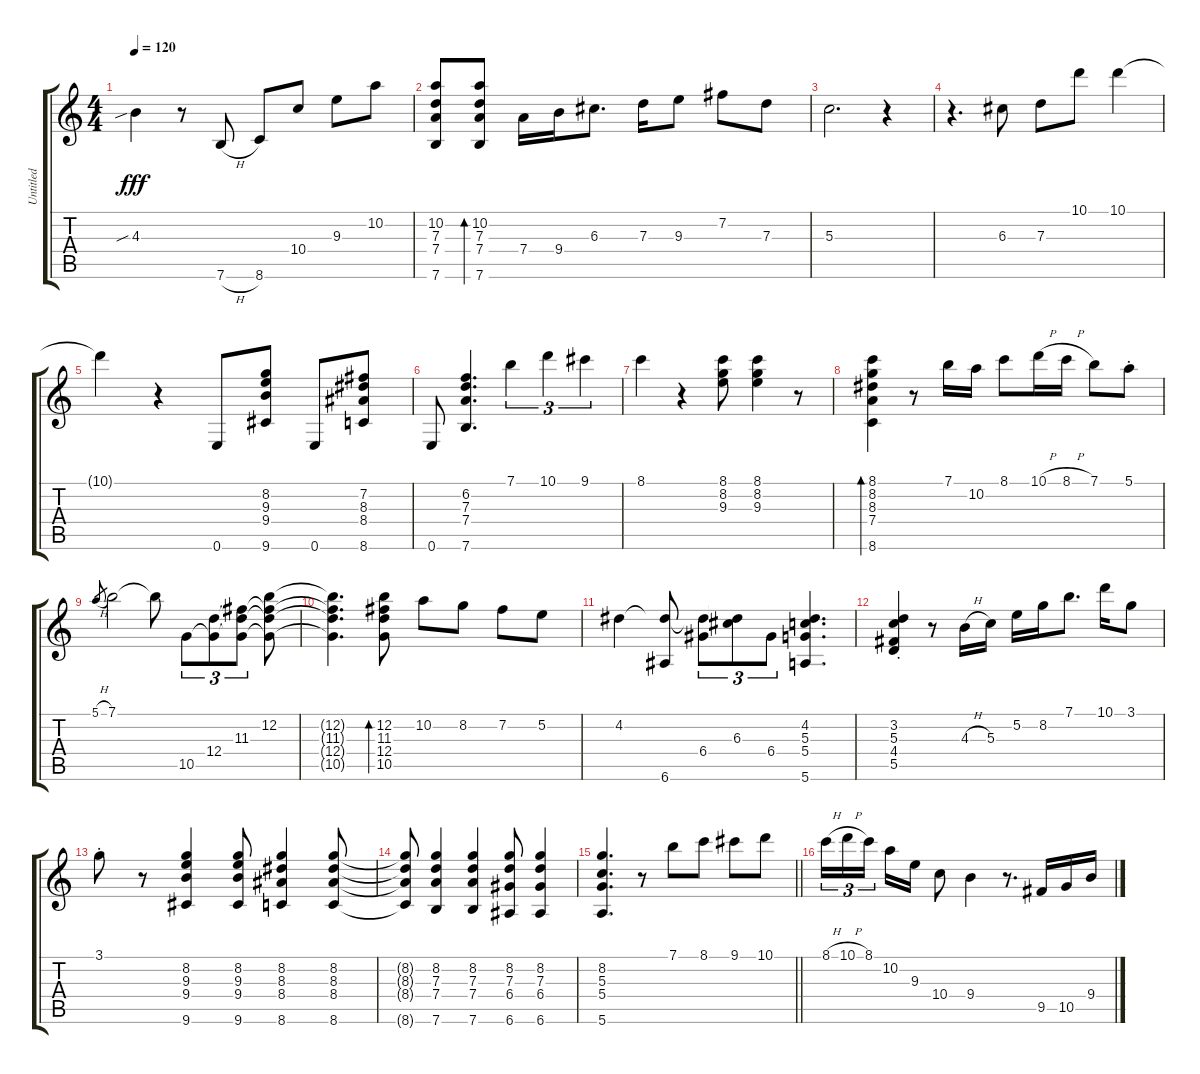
\track ("Untitled" "Untitled") {instrument acousticguitarsteel}
\staff {score tabs}
\tuning (E4 B3 G3 D3 A2 E2) {hide}
\ts (4 4)
\tempo 120
\clef g2
\ks c
4.3{sib}.4{dy fff} r.8 7.6{h}.8 8.6.8 10.4.8 9.3.8 10.2.8 |
(10.2 7.3 7.4 7.6).8 (10.2 7.3 7.4 7.6).8{bd 30} 7.4.16 9.4.16 6.3.8{d} 7.3.16 9.3.8 7.2.8 7.3.8 |
5.3.2{d} r.4 |
r.4{d} 6.3.8 7.3.8 10.1.8 10.1.4 |
10.1{t}.4 r.4 0.6.8 (8.2 9.3 9.4 9.6).8 0.6.8 (7.2 8.3 8.4 8.6).8 |
0.6.8 (6.2 7.3 7.4 7.6).4{d} 7.1.4{tu (3 2)} 10.1.4{tu (3 2)} 9.1.4{tu (3 2)} |
8.1.4 r.4 (8.1 8.2 9.3).8 (8.1 8.2 9.3).4 r.8 |
(8.1 8.2 8.3 7.4 8.6).4{bd 30} r.8 7.1.16 10.2.16 8.1.8 10.1{h}.16 8.1{h}.16 7.1.8 5.1{st}.8 |
5.1{h}.8{gr} 7.1.2 7.1{t}.8 10.5.8{tu (3 2)} (12.4 10.5{t}).8{tu (3 2)} (11.3 12.4{t} 10.5{t}).8{tu (3 2)} (12.2 11.3{t} 12.4{t} 10.5{t}).8 |
(12.2{t} 11.3{t} 12.4{t} 10.5{t}).4{d} (12.2 11.3 12.4 10.5).8{bd 30} 10.2.8 8.2.8 7.2.8 5.2.8 |
4.2.4 (4.2{t} 6.6).8 (4.2{t} 6.4).8{tu (3 2)} (4.2{t} 6.3).8{tu (3 2)} 6.4.8{tu (3 2)} (4.2 5.3 5.4 5.6).4{d} |
(3.2{st} 5.3{st} 4.4{st} 5.5{st}).4 r.8 4.3{h}.16 5.3.16 5.2.16 8.2.16 7.1.8{d} 10.1.16 3.1.8 |
3.1{st}.8 r.8 (8.2 9.3 9.4 9.6).4 (8.2 9.3 9.4 9.6).8 (8.2 8.3 8.4 8.6).4 (8.2 8.3 8.4 8.6).8 |
(8.2{t} 8.3{t} 8.4{t} 8.6{t}).8 (8.2 7.3 7.4 7.6).4 (8.2 7.3 7.4 7.6).4 (8.2 7.3 6.4 6.6).8 (8.2 7.3 6.4 6.6).4 |
\barLineRight lightlight
(8.2 5.3 5.4 5.6).4{d} r.8 7.1.8 8.1.8 9.1.8 10.1.8 |
8.1{h}.16{tu (3 2)} 10.1{h}.16{tu (3 2)} 8.1.16{tu (3 2) beam splitsecondary} 10.2.16 9.3.16 10.4.8 9.4.4 r.8{d} 9.5.16 10.5.16 9.4.16
